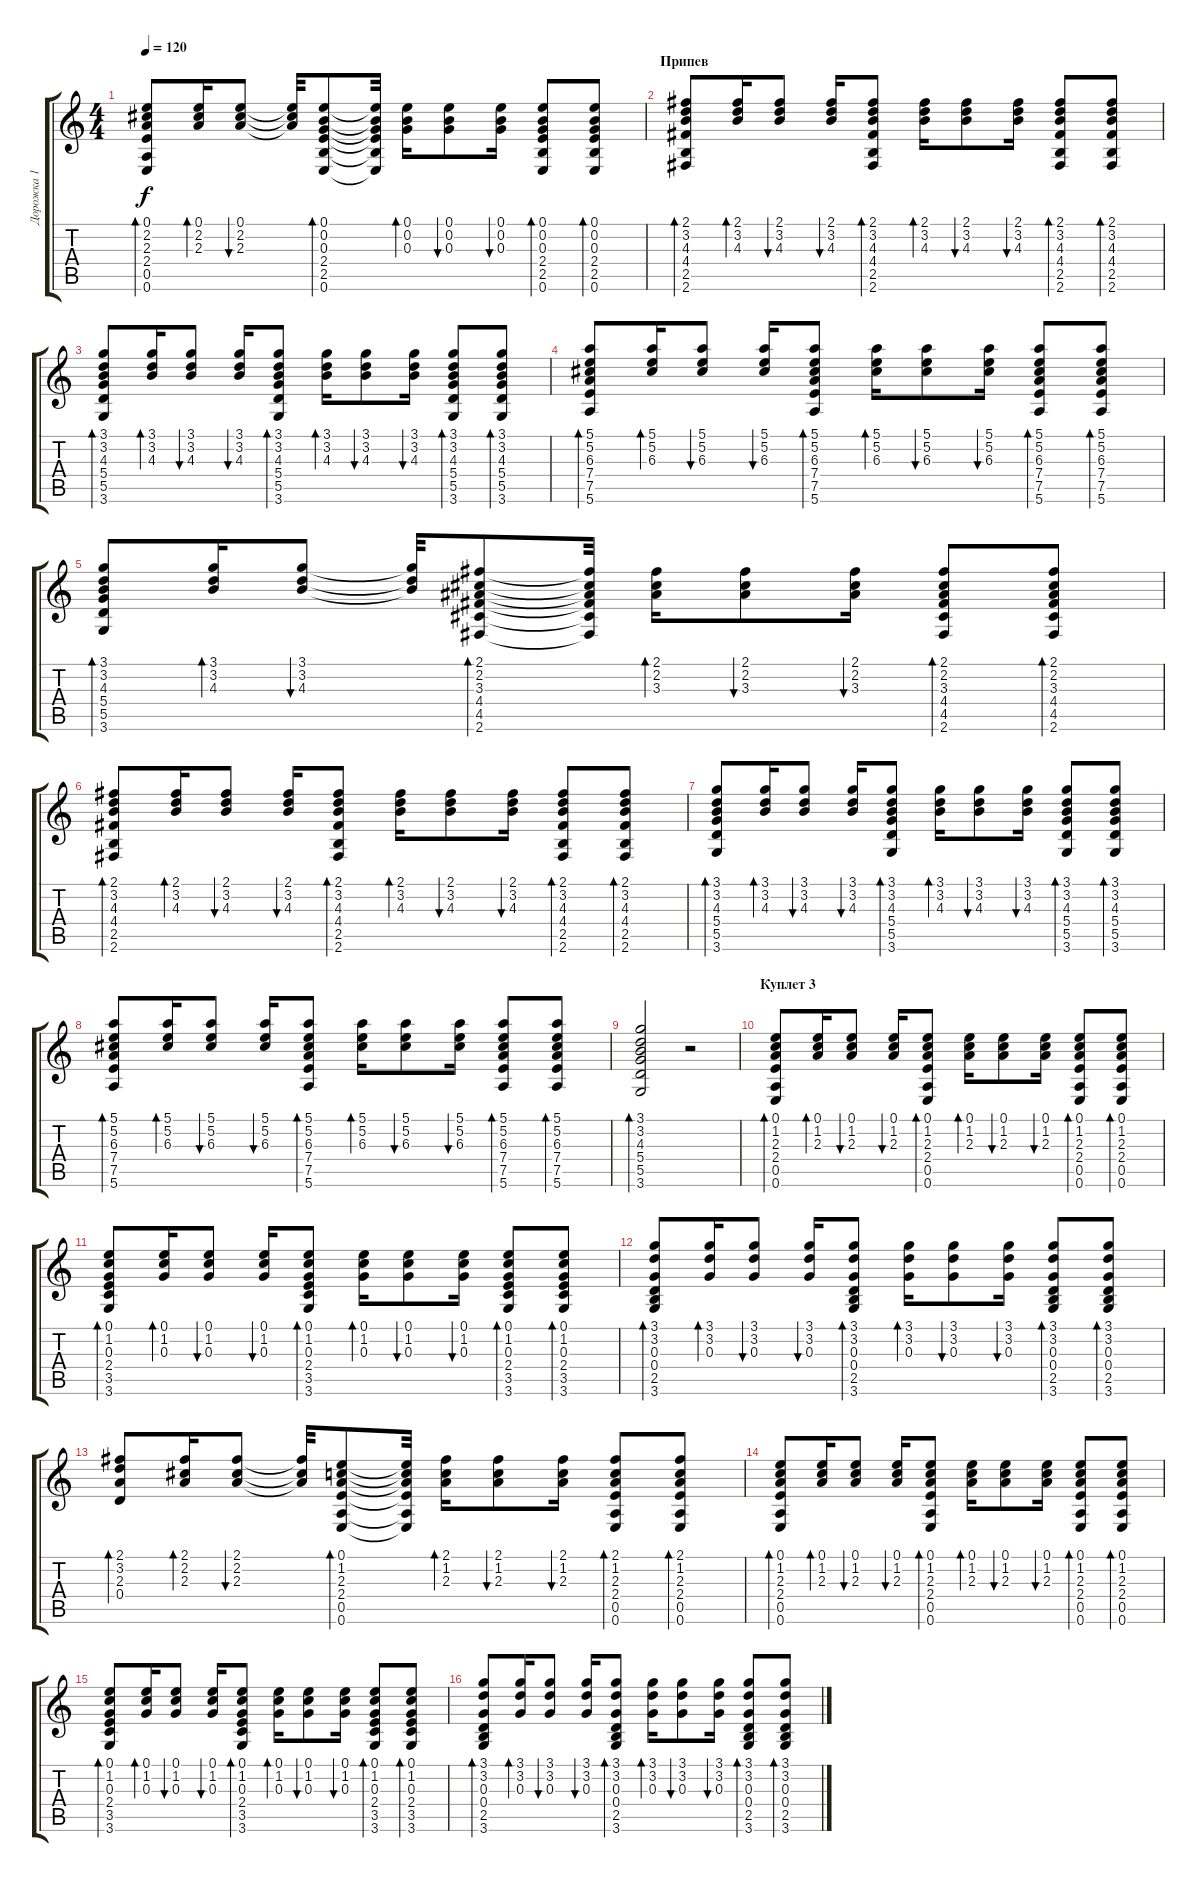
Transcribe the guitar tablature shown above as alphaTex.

\track ("Дорожка 1" "Дорожка 1") {instrument acousticguitarnylon}
\staff {score tabs}
\tuning (E4 B3 G3 D3 A2 E2) {hide}
\ts (4 4)
\tempo 120
\clef g2
\ks c
(0.1 2.2 2.3 2.4 0.5 0.6).8{bd 60 dy f} (0.1 2.2 2.3).16{bd 60} (0.1 2.2 2.3).8{bu 60} (0.1{t} 2.2{t} 2.3{t}).32 (0.1 0.2 0.3 2.4 2.5 0.6).8{bd 60} (0.1{t} 0.2{t} 0.3{t} 2.4{t} 2.5{t} 0.6{t}).32 (0.1 0.2 0.3).16{bd 60} (0.1 0.2 0.3).8{bu 60} (0.1 0.2 0.3).16{bu 60} (0.1 0.2 0.3 2.4 2.5 0.6).8{bd 60} (0.1 0.2 0.3 2.4 2.5 0.6).8{bd 60} |
\section ("" "Припев")
(2.1 3.2 4.3 4.4 2.5 2.6).8{bd 60 volume 5} (2.1 3.2 4.3).16{bd 60} (2.1 3.2 4.3).8{bu 60} (2.1 3.2 4.3).16{bu 60} (2.1 3.2 4.3 4.4 2.5 2.6).8{bd 60} (2.1 3.2 4.3).16{bd 60} (2.1 3.2 4.3).8{bu 60} (2.1 3.2 4.3).16{bu 60} (2.1 3.2 4.3 4.4 2.5 2.6).8{bd 60} (2.1 3.2 4.3 4.4 2.5 2.6).8{bd 60} |
(3.1 3.2 4.3 5.4 5.5 3.6).8{bd 60} (3.1 3.2 4.3).16{bd 60} (3.1 3.2 4.3).8{bu 60} (3.1 3.2 4.3).16{bu 60} (3.1 3.2 4.3 5.4 5.5 3.6).8{bd 60} (3.1 3.2 4.3).16{bd 60} (3.1 3.2 4.3).8{bu 60} (3.1 3.2 4.3).16{bu 60} (3.1 3.2 4.3 5.4 5.5 3.6).8{bd 60} (3.1 3.2 4.3 5.4 5.5 3.6).8{bd 60} |
(5.1 5.2 6.3 7.4 7.5 5.6).8{bd 60} (5.1 5.2 6.3).16{bd 60} (5.1 5.2 6.3).8{bu 60} (5.1 5.2 6.3).16{bu 60} (5.1 5.2 6.3 7.4 7.5 5.6).8{bd 60} (5.1 5.2 6.3).16{bd 60} (5.1 5.2 6.3).8{bu 60} (5.1 5.2 6.3).16{bu 60} (5.1 5.2 6.3 7.4 7.5 5.6).8{bd 60} (5.1 5.2 6.3 7.4 7.5 5.6).8{bd 60} |
(3.1 3.2 4.3 5.4 5.5 3.6).8{bd 60} (3.1 3.2 4.3).16{bd 60} (3.1 3.2 4.3).8{bu 60} (3.1{t} 3.2{t} 4.3{t}).32 (2.1 2.2 3.3 4.4 4.5 2.6).8{bd 60} (2.1{t} 2.2{t} 3.3{t} 4.4{t} 4.5{t} 2.6{t}).32 (2.1 2.2 3.3).16{bd 60} (2.1 2.2 3.3).8{bu 60} (2.1 2.2 3.3).16{bu 60} (2.1 2.2 3.3 4.4 4.5 2.6).8{bd 60} (2.1 2.2 3.3 4.4 4.5 2.6).8{bd 60} |
(2.1 3.2 4.3 4.4 2.5 2.6).8{bd 60} (2.1 3.2 4.3).16{bd 60} (2.1 3.2 4.3).8{bu 60} (2.1 3.2 4.3).16{bu 60} (2.1 3.2 4.3 4.4 2.5 2.6).8{bd 60} (2.1 3.2 4.3).16{bd 60} (2.1 3.2 4.3).8{bu 60} (2.1 3.2 4.3).16{bu 60} (2.1 3.2 4.3 4.4 2.5 2.6).8{bd 60} (2.1 3.2 4.3 4.4 2.5 2.6).8{bd 60} |
(3.1 3.2 4.3 5.4 5.5 3.6).8{bd 60} (3.1 3.2 4.3).16{bd 60} (3.1 3.2 4.3).8{bu 60} (3.1 3.2 4.3).16{bu 60} (3.1 3.2 4.3 5.4 5.5 3.6).8{bd 60} (3.1 3.2 4.3).16{bd 60} (3.1 3.2 4.3).8{bu 60} (3.1 3.2 4.3).16{bu 60} (3.1 3.2 4.3 5.4 5.5 3.6).8{bd 60} (3.1 3.2 4.3 5.4 5.5 3.6).8{bd 60} |
(5.1 5.2 6.3 7.4 7.5 5.6).8{bd 60} (5.1 5.2 6.3).16{bd 60} (5.1 5.2 6.3).8{bu 60} (5.1 5.2 6.3).16{bu 60} (5.1 5.2 6.3 7.4 7.5 5.6).8{bd 60} (5.1 5.2 6.3).16{bd 60} (5.1 5.2 6.3).8{bu 60} (5.1 5.2 6.3).16{bu 60} (5.1 5.2 6.3 7.4 7.5 5.6).8{bd 60} (5.1 5.2 6.3 7.4 7.5 5.6).8{bd 60} |
(3.1 3.2 4.3 5.4 5.5 3.6).2{bd 60} r.2 |
\section ("" "Куплет 3")
(0.1 1.2 2.3 2.4 0.5 0.6).8{bd 60} (0.1 1.2 2.3).16{bd 60} (0.1 1.2 2.3).8{bu 60} (0.1 1.2 2.3).16{bu 60} (0.1 1.2 2.3 2.4 0.5 0.6).8{bd 60} (0.1 1.2 2.3).16{bd 60} (0.1 1.2 2.3).8{bu 60} (0.1 1.2 2.3).16{bu 60} (0.1 1.2 2.3 2.4 0.5 0.6).8{bd 60} (0.1 1.2 2.3 2.4 0.5 0.6).8{bd 60} |
(0.1 1.2 0.3 2.4 3.5 3.6).8{bd 60} (0.1 1.2 0.3).16{bd 60} (0.1 1.2 0.3).8{bu 60} (0.1 1.2 0.3).16{bu 60} (0.1 1.2 0.3 2.4 3.5 3.6).8{bd 60} (0.1 1.2 0.3).16{bd 60} (0.1 1.2 0.3).8{bu 60} (0.1 1.2 0.3).16{bu 60} (0.1 1.2 0.3 2.4 3.5 3.6).8{bd 60} (0.1 1.2 0.3 2.4 3.5 3.6).8{bd 60} |
(3.1 3.2 0.3 0.4 2.5 3.6).8{bd 60} (3.1 3.2 0.3).16{bd 60} (3.1 3.2 0.3).8{bu 60} (3.1 3.2 0.3).16{bu 60} (3.1 3.2 0.3 0.4 2.5 3.6).8{bd 60} (3.1 3.2 0.3).16{bd 60} (3.1 3.2 0.3).8{bu 60} (3.1 3.2 0.3).16{bu 60} (3.1 3.2 0.3 0.4 2.5 3.6).8{bd 60} (3.1 3.2 0.3 0.4 2.5 3.6).8{bd 60} |
(2.1 3.2 2.3 0.4).8{bd 60} (2.1 2.2 2.3).16{bd 60} (2.1 2.2 2.3).8{bu 60} (2.1{t} 2.2{t} 2.3{t}).32 (0.1 1.2 2.3 2.4 0.5 0.6).8{bd 60} (0.1{t} 1.2{t} 2.3{t} 2.4{t} 0.5{t} 0.6{t}).32 (2.1 1.2 2.3).16{bd 60} (2.1 1.2 2.3).8{bu 60} (2.1 1.2 2.3).16{bu 60} (2.1 1.2 2.3 2.4 0.5 0.6).8{bd 60} (2.1 1.2 2.3 2.4 0.5 0.6).8{bd 60} |
(0.1 1.2 2.3 2.4 0.5 0.6).8{bd 60} (0.1 1.2 2.3).16{bd 60} (0.1 1.2 2.3).8{bu 60} (0.1 1.2 2.3).16{bu 60} (0.1 1.2 2.3 2.4 0.5 0.6).8{bd 60} (0.1 1.2 2.3).16{bd 60} (0.1 1.2 2.3).8{bu 60} (0.1 1.2 2.3).16{bu 60} (0.1 1.2 2.3 2.4 0.5 0.6).8{bd 60} (0.1 1.2 2.3 2.4 0.5 0.6).8{bd 60} |
(0.1 1.2 0.3 2.4 3.5 3.6).8{bd 60} (0.1 1.2 0.3).16{bd 60} (0.1 1.2 0.3).8{bu 60} (0.1 1.2 0.3).16{bu 60} (0.1 1.2 0.3 2.4 3.5 3.6).8{bd 60} (0.1 1.2 0.3).16{bd 60} (0.1 1.2 0.3).8{bu 60} (0.1 1.2 0.3).16{bu 60} (0.1 1.2 0.3 2.4 3.5 3.6).8{bd 60} (0.1 1.2 0.3 2.4 3.5 3.6).8{bd 60} |
(3.1 3.2 0.3 0.4 2.5 3.6).8{bd 60} (3.1 3.2 0.3).16{bd 60} (3.1 3.2 0.3).8{bu 60} (3.1 3.2 0.3).16{bu 60} (3.1 3.2 0.3 0.4 2.5 3.6).8{bd 60} (3.1 3.2 0.3).16{bd 60} (3.1 3.2 0.3).8{bu 60} (3.1 3.2 0.3).16{bu 60} (3.1 3.2 0.3 0.4 2.5 3.6).8{bd 60} (3.1 3.2 0.3 0.4 2.5 3.6).8{bd 60}
